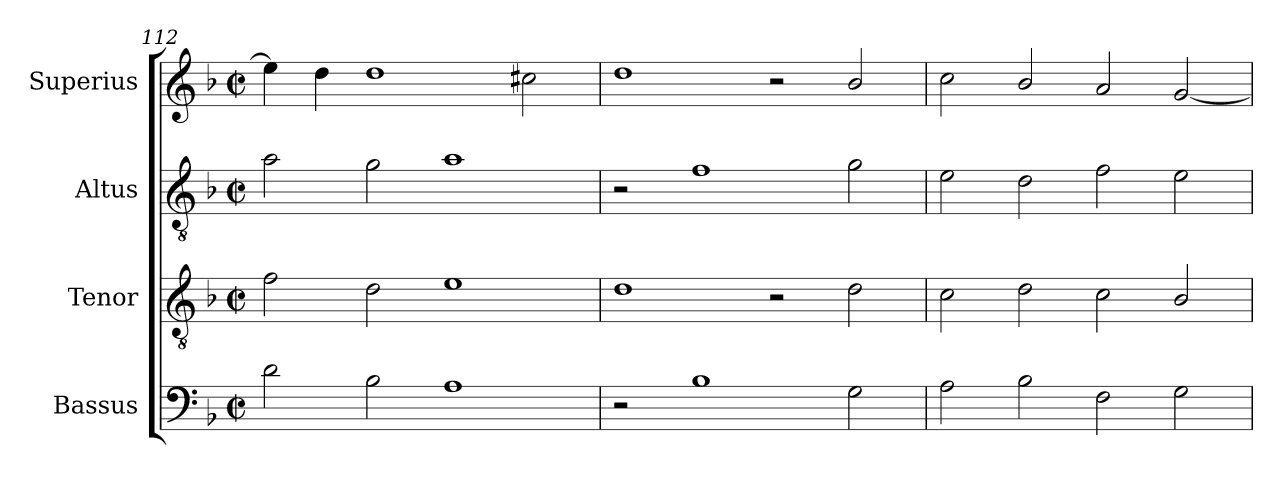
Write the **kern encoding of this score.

**kern	**kern	**kern	**kern
*part4	*part3	*part2	*part1
*staff4	*staff3	*staff2	*staff1
*I"Bassus	*I"Tenor	*I"Altus	*I"Superius
*I'B.	*I'T.	*	*I'S.
!!LO:LB:g=z
*clefF4	*clefGv2	*clefGv2	*clefG2
*	*ITrd7c12	*ITrd7c12	*
*k[b-]	*k[b-]	*k[b-]	*k[b-]
*F:	*F:	*F:	*F:
*M2/2	*M2/2	*M2/2	*M2/2
*met(c|)	*met(c|)	*met(c|)	*met(c|)
=112	=112	=112	=112
2di\	2Fi\	2Ai\	4eei\]
.	.	.	4ddi\
2B-i\	2Di\	2Gi\	1ddi
1Ai	1Ei	1Ai	.
.	.	.	2cc#Xi\
=113	=113	=113	=113
2r	1Di	2r	1ddi
1B-i	.	1Fi	.
.	2r	.	2r
2Gi\	2Di\	2Gi\	2b-i/
=114	=114	=114	=114
2Ai\	2Ci\	2Ei\	2cci\
2B-i\	2Di\	2Di\	2b-i/
2Fi\	2Ci\	2Fi\	2ai/
2Gi\	2BB-i/	2Ei\	[<2gi/
=	=	=	=
*-	*-	*-	*-
